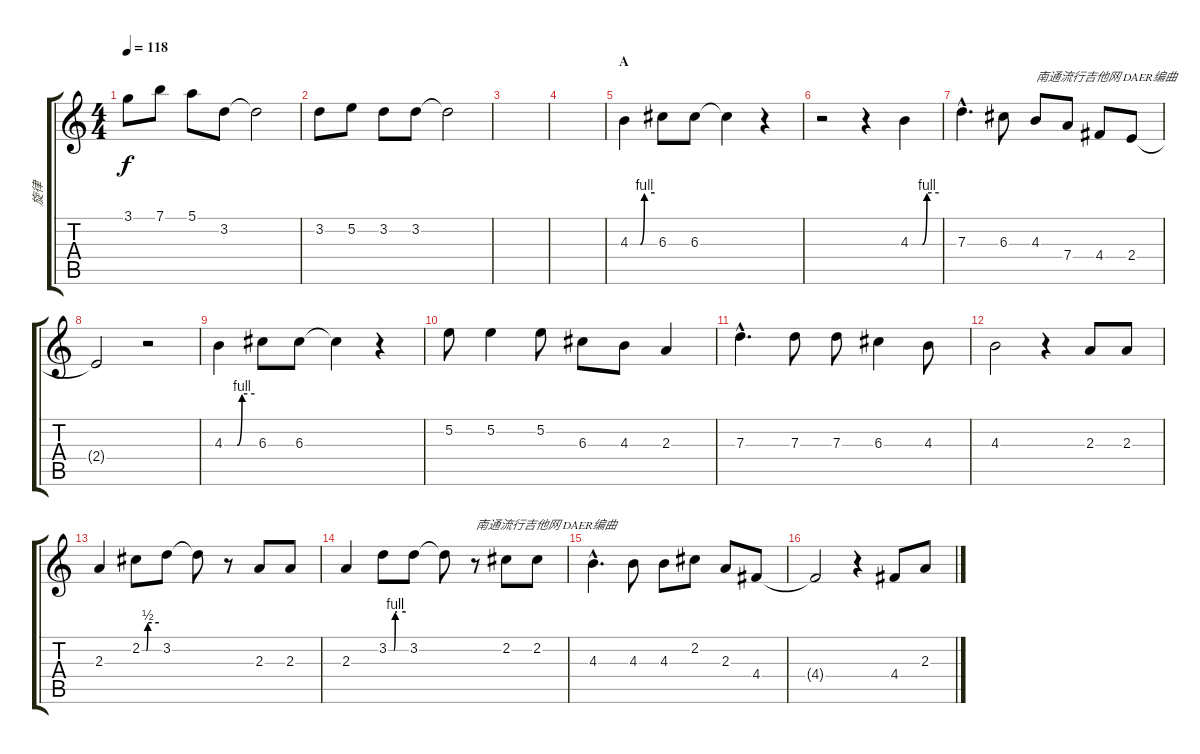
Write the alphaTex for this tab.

\track ("旋律" "旋律") {instrument distortionguitar}
\staff {score tabs}
\tuning (E4 B3 G3 D3 A2 E2) {hide}
\ts (4 4)
\tempo 118
\clef g2
\ks c
3.1.8{dy f} 7.1.8 5.1.8 3.2.8 3.2{t}.2 |
3.2.8 5.2.8 3.2.8 3.2.8 3.2{t}.2 |
|
|
\section ("" "A")
4.3{be (custom 0 0 25 0 35 4 60 4)}.4{instrument distortionguitar} 6.3.8 6.3.8 6.3{t}.4 r.4 |
r.2 r.4 4.3{be (custom 0 0 25 0 35 4 60 4)}.4 |
7.3{hac}.4{d} 6.3.8 4.3.8{txt "南通流行吉他网 DAER编曲"} 7.4.8 4.4.8 2.4.8 |
2.4{t}.2 r.2 |
4.3{be (custom 0 0 25 0 35 4 60 4)}.4 6.3.8 6.3.8 6.3{t}.4 r.4 |
5.2.8 5.2.4 5.2.8 6.3.8 4.3.8 2.3.4 |
7.3{hac}.4{d} 7.3.8 7.3.8 6.3.4 4.3.8 |
4.3.2 r.4 2.3.8 2.3.8 |
\section ("" "")
2.3.4 2.2{be (custom 0 0 16 0 21 2 60 2)}.8 3.2.8 3.2{t}.8 r.8 2.3.8 2.3.8 |
2.3.4 3.2{be (custom 0 0 14 0 18 0 23 4 30 4 60 4)}.8 3.2.8 3.2{t}.8 r.8{txt "南通流行吉他网 DAER编曲"} 2.2.8 2.2.8 |
4.3{hac}.4{d} 4.3.8 4.3.8 2.2.8 2.3.8 4.4.8 |
4.4{t}.2 r.4 4.4.8 2.3.8
